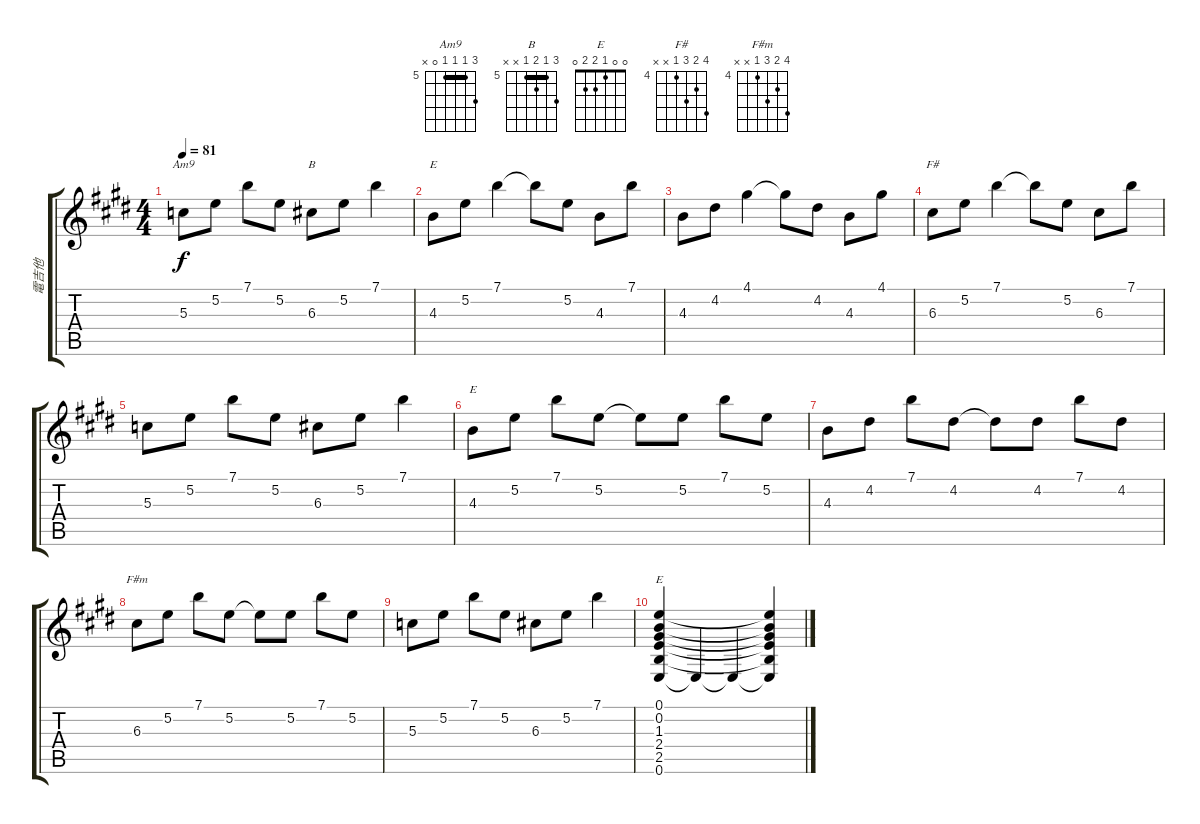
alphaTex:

\track ("電吉他" "電吉他") {instrument electricguitarjazz}
\staff {score tabs}
\tuning (E4 B3 G3 D3 A2 E2) {hide}
\chord ("Am9" 7 5 5 5 0 x) {firstfret 5 barre 5}
\chord ("B" 7 5 6 5 x x) {firstfret 5 barre 5}
\chord ("E" 7 5 4 0 x x) {firstfret 4}
\chord ("F#" 7 5 6 4 x x) {firstfret 4}
\chord ("E" 7 5 4 x x 0) {firstfret 4}
\chord ("F#m" 7 5 6 4 x x) {firstfret 4}
\chord ("E" 0 0 1 2 2 0)
\ts (4 4)
\tempo 81
\clef g2
\ks e
5.3.8{ch "Am9" dy f} 5.2.8 7.1.8 5.2.8 6.3.8{ch "B"} 5.2.8 7.1.4 |
4.3.8{ch "E"} 5.2.8 7.1.4 7.1{t}.8 5.2.8 4.3.8 7.1.8 |
4.3.8 4.2.8 4.1.4 4.1{t}.8 4.2.8 4.3.8 4.1.8 |
6.3.8{ch "F#"} 5.2.8 7.1.4 7.1{t}.8 5.2.8 6.3.8 7.1.8 |
5.3.8 5.2.8 7.1.8 5.2.8 6.3.8 5.2.8 7.1.4 |
4.3.8{ch "E"} 5.2.8 7.1.8 5.2.8 5.2{t}.8 5.2.8 7.1.8 5.2.8 |
4.3.8 4.2.8 7.1.8 4.2.8 4.2{t}.8 4.2.8 7.1.8 4.2.8 |
6.3.8{ch "F#m"} 5.2.8 7.1.8 5.2.8 5.2{t}.8 5.2.8 7.1.8 5.2.8 |
5.3.8 5.2.8 7.1.8 5.2.8 6.3.8 5.2.8 7.1.4 |
(0.1 0.2 1.3 2.4 2.5 0.6).4{ch "E"} 0.6{t}.4 0.6{t}.4 (0.1{t} 0.2{t} 1.3{t} 2.4{t} 2.5{t} 0.6{t}).4
